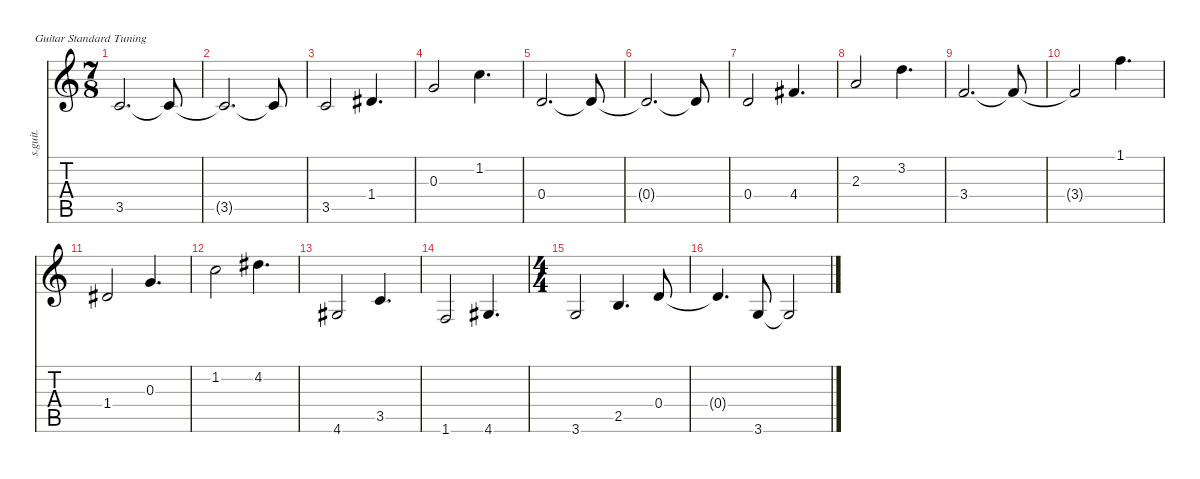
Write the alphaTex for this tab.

\defaultSystemsLayout 4
\hideDynamics
\bracketExtendMode nobrackets
\track ("Violin 2" "s.guit.") {instrument violin}
\staff {score tabs}
\tuning (E4 B3 G3 D3 A2 E2)
\displaytranspose 12
\ts (7 8)
\beaming (8 2 2 2 2)
\tempo (213 hide)
\clef g2
\ks c
3.5.2{d lyrics (0 "") lyrics (1 "") lyrics (2 "") lyrics (3 "") lyrics (4 "") dy mf} 3.5{t}.8{lyrics (0 "") lyrics (1 "") lyrics (2 "") lyrics (3 "") lyrics (4 "")} |
3.5{t}.2{d lyrics (0 "") lyrics (1 "") lyrics (2 "") lyrics (3 "") lyrics (4 "")} 3.5{t}.8{lyrics (0 "") lyrics (1 "") lyrics (2 "") lyrics (3 "") lyrics (4 "")} |
3.5.2{lyrics (0 "") lyrics (1 "") lyrics (2 "") lyrics (3 "") lyrics (4 "")} 1.4{acc #}.4{d lyrics (0 "") lyrics (1 "") lyrics (2 "") lyrics (3 "") lyrics (4 "")} |
0.3.2{lyrics (0 "") lyrics (1 "") lyrics (2 "") lyrics (3 "") lyrics (4 "")} 1.2.4{d lyrics (0 "") lyrics (1 "") lyrics (2 "") lyrics (3 "") lyrics (4 "")} |
0.4.2{d lyrics (0 "") lyrics (1 "") lyrics (2 "") lyrics (3 "") lyrics (4 "")} 0.4{t}.8{lyrics (0 "") lyrics (1 "") lyrics (2 "") lyrics (3 "") lyrics (4 "")} |
0.4{t}.2{d lyrics (0 "") lyrics (1 "") lyrics (2 "") lyrics (3 "") lyrics (4 "")} 0.4{t}.8{lyrics (0 "") lyrics (1 "") lyrics (2 "") lyrics (3 "") lyrics (4 "")} |
0.4.2{lyrics (0 "") lyrics (1 "") lyrics (2 "") lyrics (3 "") lyrics (4 "")} 4.4{acc #}.4{d lyrics (0 "") lyrics (1 "") lyrics (2 "") lyrics (3 "") lyrics (4 "")} |
2.3.2{lyrics (0 "") lyrics (1 "") lyrics (2 "") lyrics (3 "") lyrics (4 "")} 3.2.4{d lyrics (0 "") lyrics (1 "") lyrics (2 "") lyrics (3 "") lyrics (4 "")} |
3.4.2{d lyrics (0 "") lyrics (1 "") lyrics (2 "") lyrics (3 "") lyrics (4 "")} 3.4{t}.8{lyrics (0 "") lyrics (1 "") lyrics (2 "") lyrics (3 "") lyrics (4 "")} |
3.4{t}.2{lyrics (0 "") lyrics (1 "") lyrics (2 "") lyrics (3 "") lyrics (4 "")} 1.1.4{d lyrics (0 "") lyrics (1 "") lyrics (2 "") lyrics (3 "") lyrics (4 "")} |
1.4{acc #}.2{lyrics (0 "") lyrics (1 "") lyrics (2 "") lyrics (3 "") lyrics (4 "")} 0.3.4{d lyrics (0 "") lyrics (1 "") lyrics (2 "") lyrics (3 "") lyrics (4 "")} |
1.2.2{lyrics (0 "") lyrics (1 "") lyrics (2 "") lyrics (3 "") lyrics (4 "")} 4.2{acc #}.4{d lyrics (0 "") lyrics (1 "") lyrics (2 "") lyrics (3 "") lyrics (4 "")} |
4.6{acc #}.2{lyrics (0 "") lyrics (1 "") lyrics (2 "") lyrics (3 "") lyrics (4 "")} 3.5.4{d lyrics (0 "") lyrics (1 "") lyrics (2 "") lyrics (3 "") lyrics (4 "")} |
1.6.2{lyrics (0 "") lyrics (1 "") lyrics (2 "") lyrics (3 "") lyrics (4 "")} 4.6{acc #}.4{d lyrics (0 "") lyrics (1 "") lyrics (2 "") lyrics (3 "") lyrics (4 "")} |
\ts (4 4)
\beaming (8 2 2 2 2)
3.6.2{lyrics (0 "") lyrics (1 "") lyrics (2 "") lyrics (3 "") lyrics (4 "")} 2.5.4{d lyrics (0 "") lyrics (1 "") lyrics (2 "") lyrics (3 "") lyrics (4 "")} 0.4.8{lyrics (0 "") lyrics (1 "") lyrics (2 "") lyrics (3 "") lyrics (4 "")} |
0.4{t}.4{d lyrics (0 "") lyrics (1 "") lyrics (2 "") lyrics (3 "") lyrics (4 "")} 3.6.8{lyrics (0 "") lyrics (1 "") lyrics (2 "") lyrics (3 "") lyrics (4 "")} 3.6{t}.2{lyrics (0 "") lyrics (1 "") lyrics (2 "") lyrics (3 "") lyrics (4 "")}
